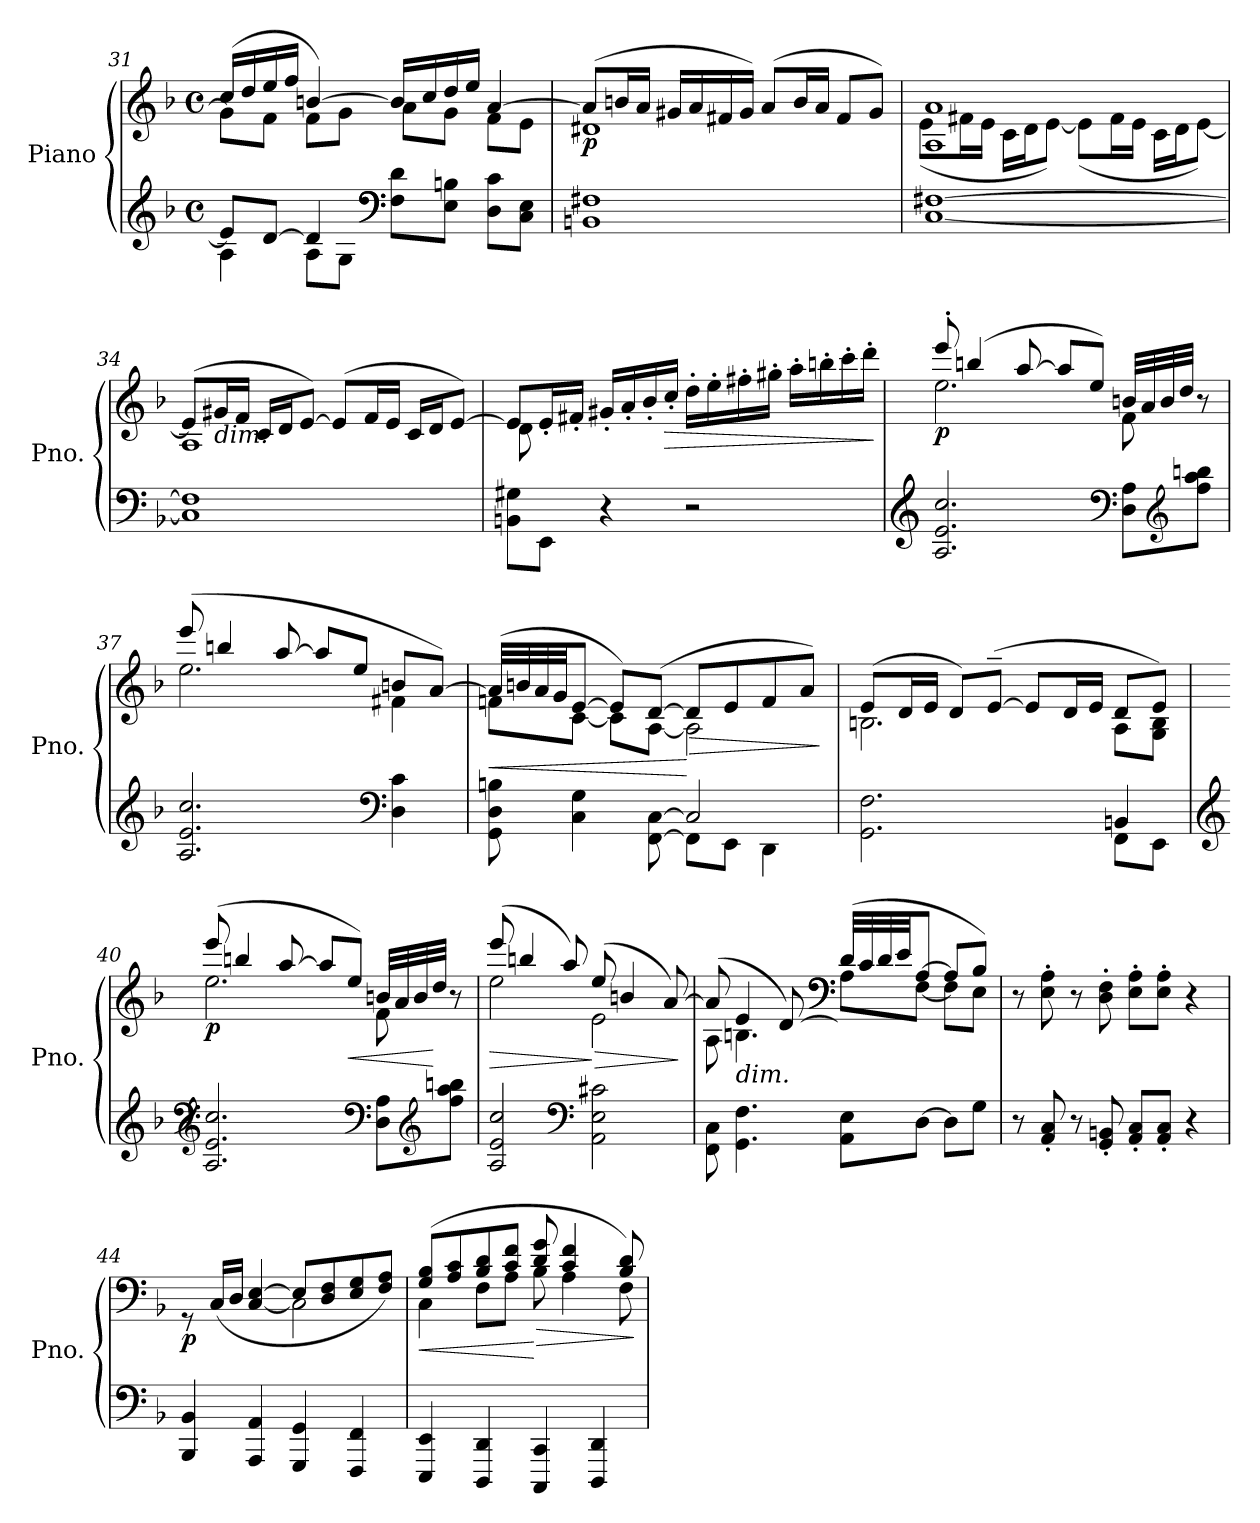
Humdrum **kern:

**kern	**kern	**dynam
*part1	*part1	*part1
*staff2	*staff1	*staff1/2
*I"Piano	*	*
*I'Pno.	*	*
*clefG2	*clefG2	*
*k[b-]	*k[b-]	*
*M4/4	*M4/4	*
*met(c)	*met(c)	*
=31	=31	=31
*^	*^	*
8e/L]	4A\	(16cc/LL	8g\L]	.
.	.	16dd/	.	.
[8d/J	.	16ee/	8f\J	.
.	.	16ff/JJ	.	.
4d/]	8A\L	[4bn/)	8f\L	.
.	8G\J	.	8g\J	.
*clefF4	*	*	*	*
8F\ 8d\L	2ryy	16b/LL]	8a\L	.
.	.	16cc/	.	.
8E\ 8Bn\J	.	16dd/	8g\J	.
.	.	16ee/JJ	.	.
8D\ 8c\L	.	[4a/	8f\L	.
8C\ 8E\J	.	.	8e\J	.
*v	*v	*	*	*
!!LO:LB:g=z	!!
=32	=32	=32	=32
!	!	!	!LO:DY:b
1BBn 1F#X	(8a/L]	1d#X	p
.	16bn/L	.	.
.	16a/JJ	.	.
.	16g#X/LL	.	.
.	16a/	.	.
.	16f#X/	.	.
.	16g#/JJ)	.	.
.	(8a/L	.	.
.	16b/L	.	.
.	16a/JJ	.	.
.	8f#/L	.	.
.	8g#/J)	.	.
=33	=33	=33	=33
!	!	!	!LO:DY:b
[1C [1F#X	1A 1a	(>8e\L	other-dynamics
.	.	16f#X\L	.
.	.	16e\JJ	.
.	.	16c\LL	.
.	.	16d\J	.
.	.	[8e\J)	.
.	.	(>8e\L]	.
.	.	16f#\L	.
.	.	16e\JJ	.
.	.	16c\LL	.
.	.	16d\J	.
.	.	[8e\J)	.
!!LO:LB:g=z	!!
=34	=34	=34	=34
1C] 1F#]	(8e/L]	1A	.
!	!LO:TX:b:i:t=dim.	!	!
.	16g#X/L	.	.
.	16f/JJ	.	.
.	16c/LL	.	.
.	16d/J	.	.
.	[8e/J)	.	.
.	(8e/L]	.	.
.	16f/L	.	.
.	16e/JJ	.	.
.	16c/LL	.	.
.	16d/J	.	.
.	[8e/J)	.	.
=35	=35	=35	=35
8BBn\ 8G#X\L	8e/L]	8d\	.
8EE\J	16e'/L	8ryy	.
.	16f#X'/JJ	.	.
4r	16g#X'/LL	4ryy	.
.	16a'/	.	.
.	16b-'/	.	.
!	!	!	!LO:HP:b
.	16cc'/JJ	.	>
2r	16dd'\LL	2ryy	.
.	16ee'\	.	.
.	16ff#X'\	.	.
.	16gg#X'\JJ	.	.
.	16aa'\LL	.	.
.	16bbn'\	.	.
.	16ccc'\	.	.
.	16ddd'\JJ	.	.
*	*v	*v	*
.	.	]
!!LO:LB:g=z
=36	=36	=36
*clefG2	*	*
*	*^	*
!	!	!	!LO:DY:b
2.A/ 2.e/ 2.cc/	8eee'/	2.ee\	p
.	(4bbn/	.	.
.	[8aa/	.	.
.	8aa/L]	.	.
.	8ee/J)	.	.
*clefF4	*	*	*
8D\ 8A\L	32bn/LLL	8f\	.
.	32a/	.	.
.	32b/	.	.
.	32dd/JJJ	.	.
*clefG2	*	*	*
8ff\ 8aa\ 8bbn\J	8r	8ryy	.
=37	=37	=37	=37
2.A/ 2.e/ 2.cc/	(8eee/	2.ee\	.
.	4bbn/	.	.
.	[8aa/	.	.
.	8aa/L]	.	.
.	8ee/J	.	.
*clefF4	*	*	*
4D\ 4c\	8bn/L	4f#X\	.
.	[8a/J)	.	.
!!LO:PB:g=z	!!
=38	=38	=38	=38
*^	*	*	*
!	!	!	!	!LO:HP:b
8GG\ 8D\ 8Bn\	2ryy	(>32a/LLL]	8fn\L	<
.	.	32bn/	.	.
.	.	32a/	.	.
.	.	32g/JJ	.	.
4C\ 4G\	.	[8e/J	[8c\J	.
.	.	8e/L])	8c\L]	.
[8FF\ [8C\	.	(>[8d/J	[8A\J	.
!	!	!	!	!LO:HP:n=1:b
2C/]	8FF\L]	8d/L]	2A\]	[ >
.	8EE\J	8e/	.	.
.	4DD\	8f/	.	.
.	.	8a/J)	.	.
*v	*v	*	*	*
*	*v	*v	*
.	.	]
=39	=39	=39
*^	*^	*
2.GG\ 2.F\	2.ryy	(>8e/L	2.Bn\	.
.	.	16d/L	.	.
.	.	16e/JJ	.	.
.	.	8d/L)	.	.
.	.	(>[8e~/J	.	.
!	!	!	!	!LO:DY:b
.	.	8e/L]	.	other-dynamics
.	.	16d/L	.	.
.	.	16e/JJ	.	.
4BBn/	8FF\L	8d/L	8A\L	.
.	8EE\J	8e/J)	8G\ 8B\J	.
*v	*v	*	*	*
=40	=40	=40	=40
*clefG2	*	*	*
*^	*	*	*
!	!	!	!	!LO:DY:b
*v	*v	*	*	*
2.A/ 2.e/ 2.cc/	(8eee/	2.ee\	p
.	4bbn/	.	.
.	[8aa/	.	.
.	8aa/L]	.	.
!	!	!	!LO:HP:b
.	8ee/J)	.	<
*clefF4	*	*	*
8D\ 8A\L	(32bn/LLL	8f\	.
.	32a/	.	.
.	32b/	.	.
.	32dd/JJJ	.	[
*clefG2	*	*	*
8ff\ 8aa\ 8bbn\J)	8r	8ryy	.
!!LO:LB:g=z	!!
=41	=41	=41	=41
!	!	!	!LO:HP:b
2A/ 2e/ 2cc/	(8eee/	2ee\	>
.	4bbn/	.	.
.	8aa/)	.	.
*clefF4	*	*	*
!	!	!	!LO:HP:n=1:b
2AA\ 2E\ 2c#X\	(8ee/	2e\	] >
.	4bn/	.	.
.	[8a/)	.	.
*	*v	*v	*
.	.	]
=42	=42	=42
*	*^	*
8FF\ 8C\	(8a/]	8A\	.
!	!LO:TX:b:i:t=dim.	!	!
4.GG\ 4.F\	4e/	4.Bn\	.
.	[8d/)	.	.
*	*clefF4	*	*
8AA\ 8E\L	(32d/LLL]	8A\L	.
.	32c/	.	.
.	32d/	.	.
.	32e/JJ	.	.
[8D\J	[8A/J	[8F\J	.
8D\L]	8A/L]	8F\L]	.
8G\J	8B/J)	8E\J	.
*	*v	*v	*
=43	=43	=43
8r	8r	.
!	!	!LO:DY:b
8AA/' 8C/'	8E\' 8A\'	other-dynamics
8r	8r	.
8GG/' 8BBn/'	8D\' 8F\'	.
8AA/' 8C/'L	8E\' 8A\'L	.
8AA/' 8C/'J	8E\' 8A\'J	.
4r	4r	.
!!LO:LB:g=z
=44	=44	=44
*	*^	*
!	!	!	!LO:DY:b
4BBB-/ 4BB-/	8rGG	2ryy	p
.	(16C/LL	.	.
.	16D/JJ	.	.
4AAA/ 4AA/	[4C/ [4E/	.	.
4GGG/ 4GG/	8E/L]	2C\]	.
.	8D/ 8F/	.	.
4FFF/ 4FF/	8E/ 8G/	.	.
.	8F/ 8A/J)	.	.
=45	=45	=45	=45
!	!	!	!LO:HP:b
4EEE/ 4EE/	(8G/ 8B-/L	4C\	<
.	8A/ 8c/	.	.
4DDD/ 4DD/	8B-/ 8d/	8F\L	.
.	8c/ 8f/J	8A\J	.
!	!	!	!LO:HP:n=1:b
4CCC/ 4CC/	8d/ 8g/	8B-\	[ >
.	4c/ 4f/	4A\	.
4DDD/ 4DD/	.	.	.
.	8B-/ 8d/)	8F\	.
*	*v	*v	*
.	.	]
=	=	=
*-	*-	*-
